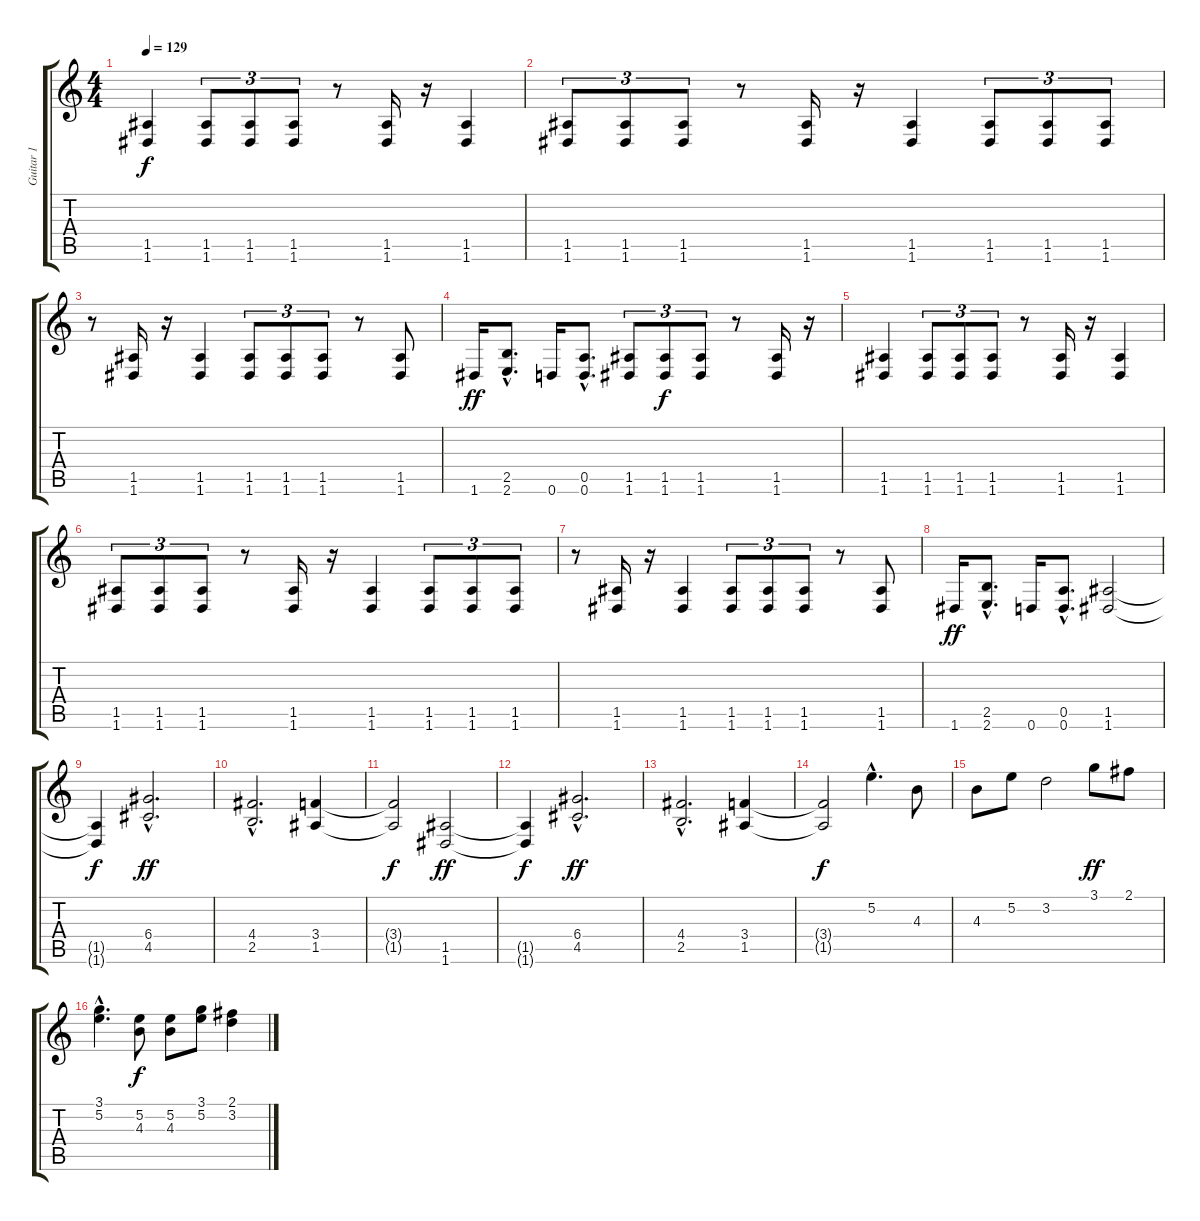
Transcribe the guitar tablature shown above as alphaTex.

\track ("Guitar 1" "Guitar 1") {instrument distortionguitar}
\staff {score tabs}
\tuning (E4 B3 G3 D3 A2 D2) {hide}
\ts (4 4)
\tempo 129
\clef g2
\ks c
(1.5 1.6).4{dy f} (1.5 1.6).8{tu (3 2)} (1.5 1.6).8{tu (3 2)} (1.5 1.6).8{tu (3 2)} r.8 (1.5 1.6).16 r.16 (1.5 1.6).4 |
(1.5 1.6).8{tu (3 2)} (1.5 1.6).8{tu (3 2)} (1.5 1.6).8{tu (3 2)} r.8 (1.5 1.6).16 r.16 (1.5 1.6).4 (1.5 1.6).8{tu (3 2)} (1.5 1.6).8{tu (3 2)} (1.5 1.6).8{tu (3 2)} |
r.8 (1.5 1.6).16 r.16 (1.5 1.6).4 (1.5 1.6).8{tu (3 2)} (1.5 1.6).8{tu (3 2)} (1.5 1.6).8{tu (3 2)} r.8 (1.5 1.6).8 |
1.6.16{dy ff} (2.5{hac} 2.6{hac}).8{d} 0.6.16 (0.5{hac} 0.6{hac}).8{d} (1.5 1.6).8{tu (3 2)} (1.5 1.6).8{tu (3 2) dy f} (1.5 1.6).8{tu (3 2)} r.8 (1.5 1.6).16 r.16 |
(1.5 1.6).4 (1.5 1.6).8{tu (3 2)} (1.5 1.6).8{tu (3 2)} (1.5 1.6).8{tu (3 2)} r.8 (1.5 1.6).16 r.16 (1.5 1.6).4 |
(1.5 1.6).8{tu (3 2)} (1.5 1.6).8{tu (3 2)} (1.5 1.6).8{tu (3 2)} r.8 (1.5 1.6).16 r.16 (1.5 1.6).4 (1.5 1.6).8{tu (3 2)} (1.5 1.6).8{tu (3 2)} (1.5 1.6).8{tu (3 2)} |
r.8 (1.5 1.6).16 r.16 (1.5 1.6).4 (1.5 1.6).8{tu (3 2)} (1.5 1.6).8{tu (3 2)} (1.5 1.6).8{tu (3 2)} r.8 (1.5 1.6).8 |
1.6.16{dy ff} (2.5{hac} 2.6{hac}).8{d} 0.6.16 (0.5{hac} 0.6{hac}).8{d} (1.5 1.6).2{balance 16} |
(1.5{t} 1.6{t}).4{dy f} (6.4{hac} 4.5{hac}).2{d dy ff} |
(4.4{hac} 2.5{hac}).2{d} (3.4 1.5).4 |
(3.4{t} 1.5{t}).2{dy f} (1.5 1.6).2{dy ff} |
(1.5{t} 1.6{t}).4{dy f} (6.4{hac} 4.5{hac}).2{d dy ff} |
(4.4{hac} 2.5{hac}).2{d} (3.4 1.5).4 |
(3.4{t} 1.5{t}).2{dy f} 5.2{hac}.4{d balance 8} 4.3.8 |
4.3.8 5.2.8 3.2.2 3.1.8{dy ff} 2.1.8 |
(3.1{hac} 5.2{hac}).4{d} (5.2 4.3).8{dy f} (5.2 4.3).8 (3.1 5.2).8 (2.1 3.2).4
